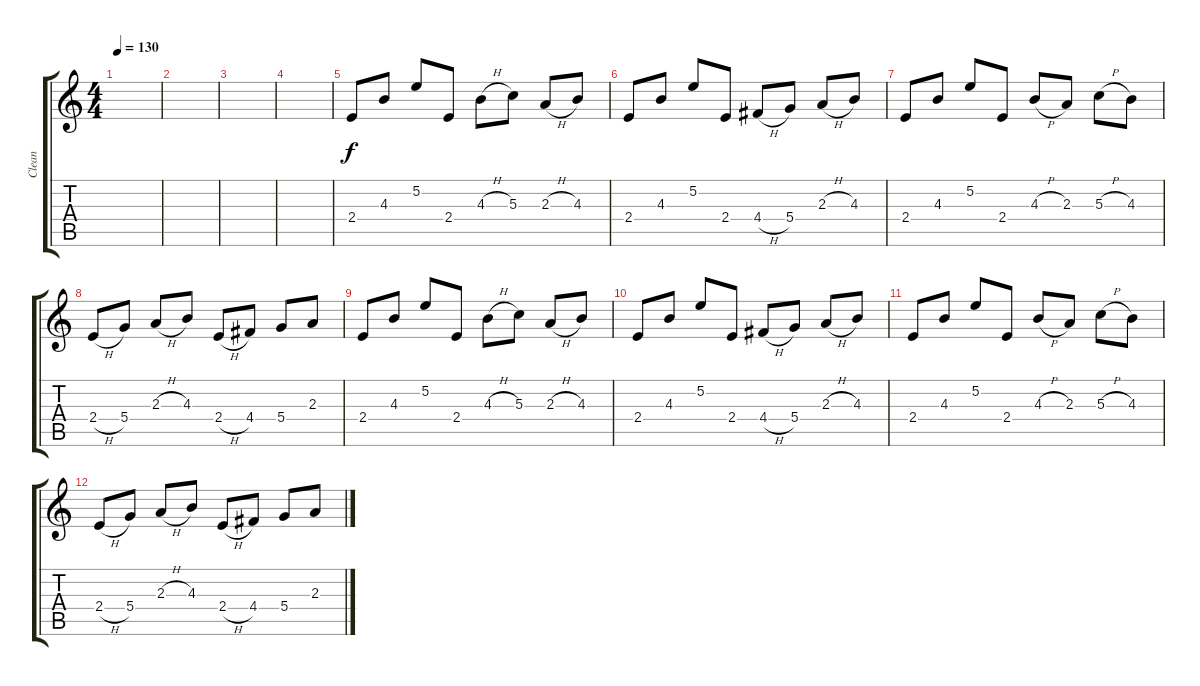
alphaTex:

\track ("Clean" "Clean") {instrument acousticguitarnylon}
\staff {score tabs}
\tuning (E4 B3 G3 D3 A2 E2) {hide}
\ts (4 4)
\tempo 130
\clef g2
\ks c
|
|
|
|
2.4.8 4.3.8 5.2.8 2.4.8 4.3{h}.8 5.3.8 2.3{h}.8 4.3.8 |
2.4.8 4.3.8 5.2.8 2.4.8 4.4{h}.8 5.4.8 2.3{h}.8 4.3.8 |
2.4.8 4.3.8 5.2.8 2.4.8 4.3{h}.8 2.3.8 5.3{h}.8 4.3.8 |
2.4{h}.8 5.4.8 2.3{h}.8 4.3.8 2.4{h}.8 4.4.8 5.4.8 2.3.8 |
2.4.8 4.3.8 5.2.8 2.4.8 4.3{h}.8 5.3.8 2.3{h}.8 4.3.8 |
2.4.8 4.3.8 5.2.8 2.4.8 4.4{h}.8 5.4.8 2.3{h}.8 4.3.8 |
2.4.8 4.3.8 5.2.8 2.4.8 4.3{h}.8 2.3.8 5.3{h}.8 4.3.8 |
2.4{h}.8 5.4.8 2.3{h}.8 4.3.8 2.4{h}.8 4.4.8 5.4.8 2.3.8
